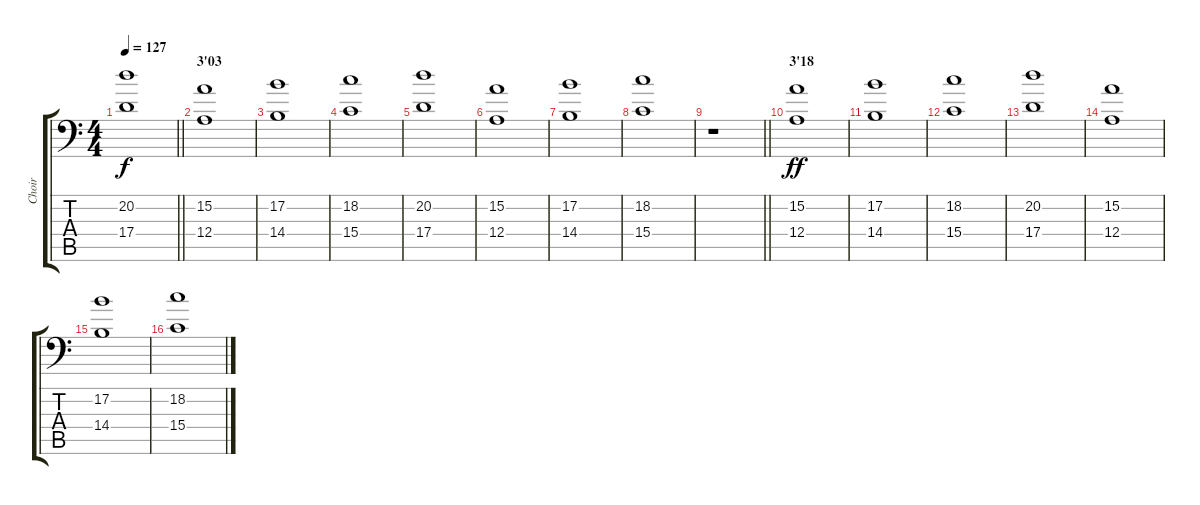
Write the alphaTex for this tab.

\track ("Choir" "Choir") {instrument choiraahs}
\staff {score tabs}
\tuning (B3 Gb3 D3 A2 E2 A1) {hide}
\ts (4 4)
\tempo 127
\clef f4
\barLineRight lightlight
\ks c
(20.2 17.4).1{dy f} |
\section ("" "3'03")
(15.2 12.4).1 |
(17.2 14.4).1 |
(18.2 15.4).1 |
(20.2 17.4).1 |
(15.2 12.4).1 |
(17.2 14.4).1 |
(18.2 15.4).1 |
\barLineRight lightlight
r.1 |
\section ("" "3'18")
(15.2 12.4).1{dy ff} |
(17.2 14.4).1 |
(18.2 15.4).1 |
(20.2 17.4).1 |
(15.2 12.4).1 |
(17.2 14.4).1 |
(18.2 15.4).1
